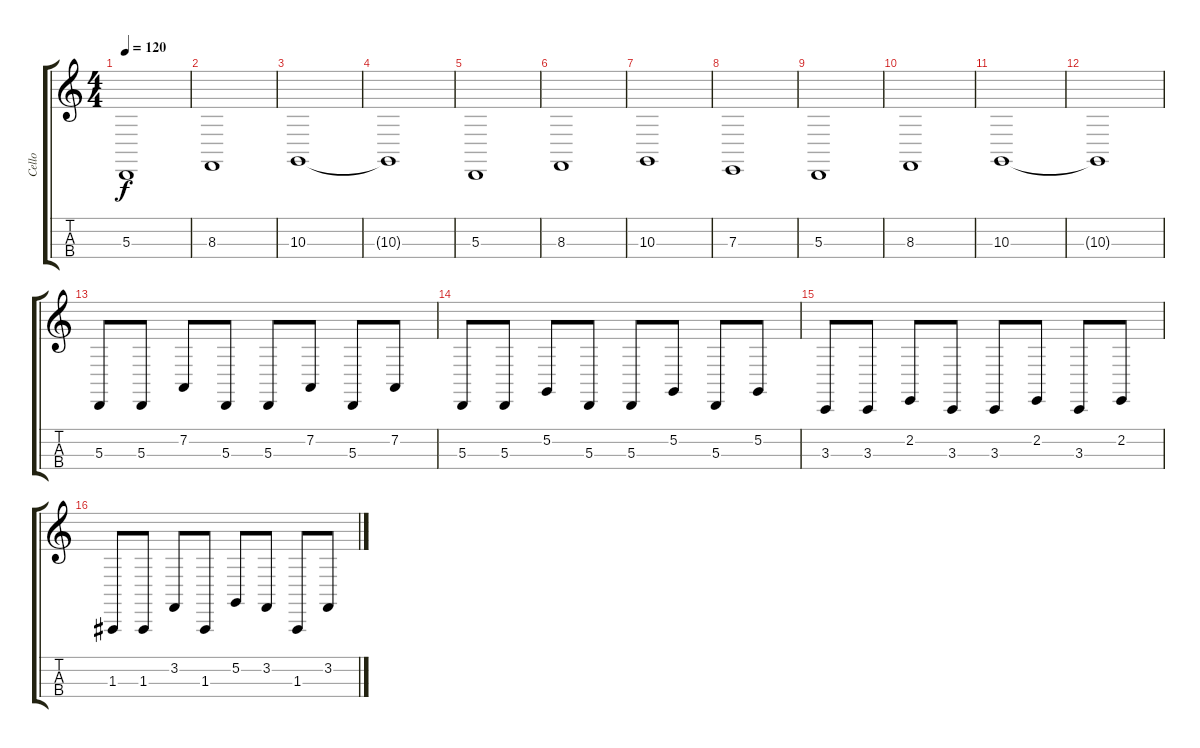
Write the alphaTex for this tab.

\track ("Cello" "Cello") {instrument cello}
\staff {score tabs}
\tuning (G2 D2 A1 E2) {hide}
\ts (4 4)
\tempo 120
\clef g2
\ks c
5.3.1{dy f} |
8.3.1 |
10.3.1 |
10.3{t}.1 |
5.3.1{volume 14} |
8.3.1 |
10.3.1 |
7.3.1 |
5.3.1 |
8.3.1 |
10.3.1 |
10.3{t}.1{volume 14} |
5.3.8{volume 14 instrument cello} 5.3.8 7.2.8 5.3.8 5.3.8 7.2.8 5.3.8 7.2.8 |
5.3.8 5.3.8 5.2.8 5.3.8 5.3.8 5.2.8 5.3.8 5.2.8 |
3.3.8 3.3.8 2.2.8 3.3.8 3.3.8 2.2.8 3.3.8 2.2.8 |
1.3.8 1.3.8 3.2.8 1.3.8 5.2.8 3.2.8 1.3.8 3.2.8
